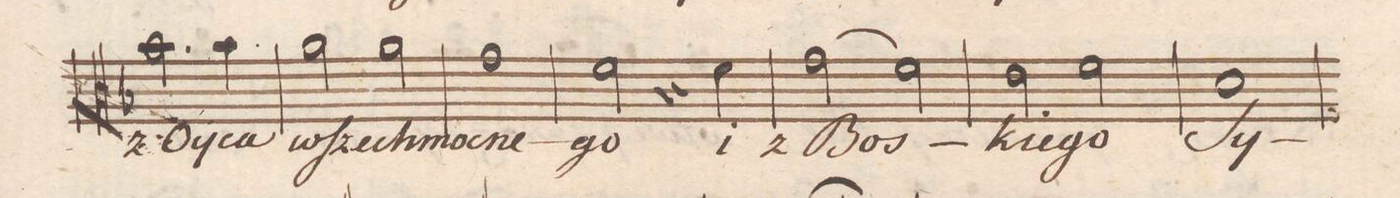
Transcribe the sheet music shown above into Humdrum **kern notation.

**kern	**text	**dynam
*I"Alto	*	*
*clefC3	*	*
*k[b-]	*	*
*met(c|)	*	*
*M2/2	*	*
2.b-\	z_Oy-	.
4b-\	-ca	.
=131	=131	=131
2a\	wʃzech-	.
2a\	-moc-	.
=132	=132	=132
1g	-ne-	.
=133	=133	=133
2f\	-go	.
4r	.	.
4f\	i	.
=134	=134	=134
(2g\	z_Bos-	.
2f\)	.	.
=135	=135	=135
2e\	-kie-	.
2f\	-go	.
=136	=136	=136
1d	ʃy-	.
=137	=137	=137
*-	*-	*-
